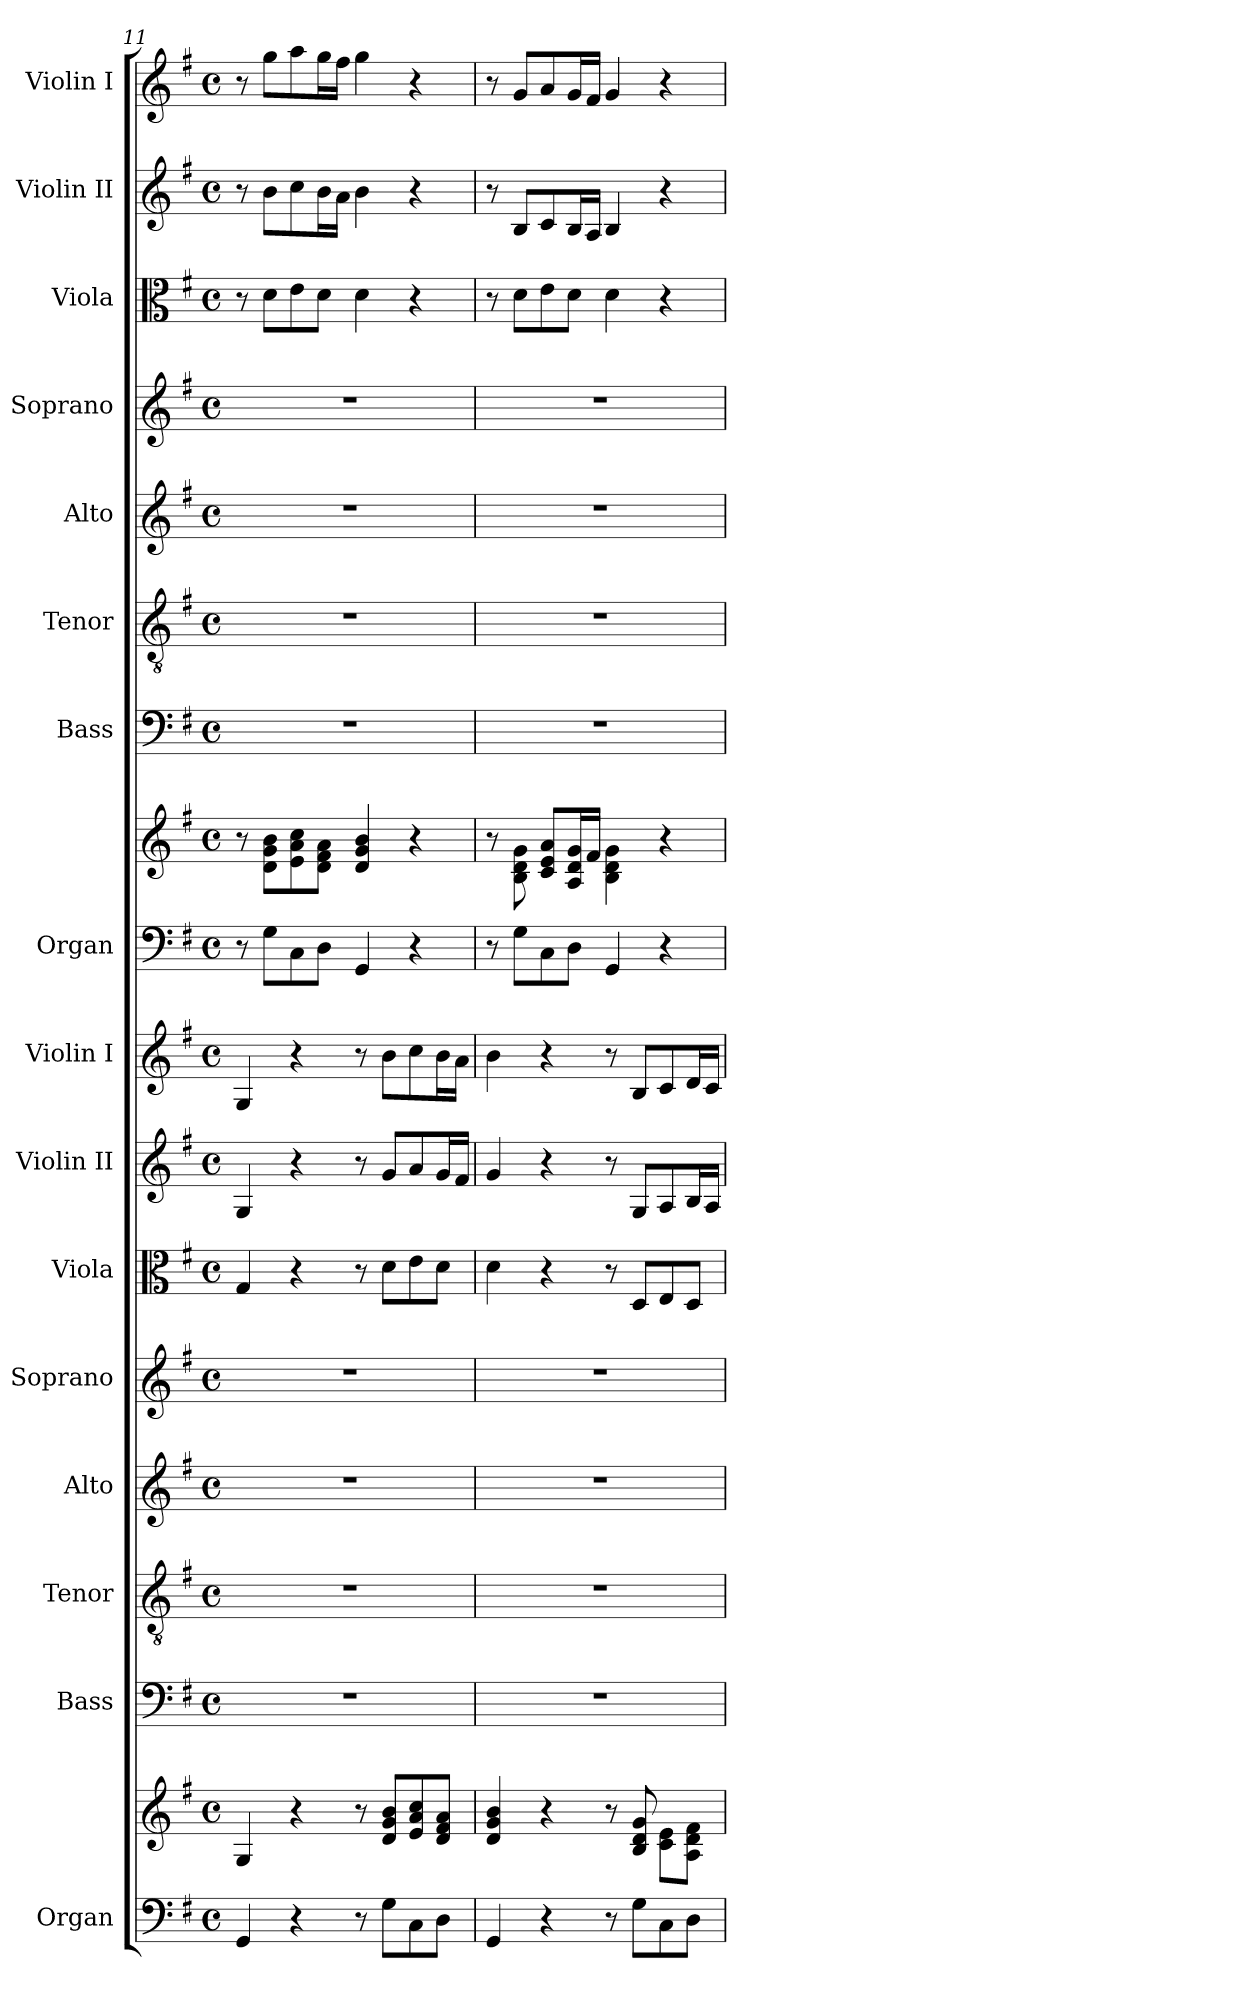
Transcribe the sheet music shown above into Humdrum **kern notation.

**kern	**kern	**kern	**kern	**kern	**kern	**kern	**kern	**kern	**kern	**kern	**kern	**kern	**kern	**kern	**kern	**kern	**kern
*part16	*part16	*part15	*part14	*part13	*part12	*part11	*part10	*part9	*part8	*part8	*part7	*part6	*part5	*part4	*part3	*part2	*part1
*staff18	*staff17	*staff16	*staff15	*staff14	*staff13	*staff12	*staff11	*staff10	*staff9	*staff8	*staff7	*staff6	*staff5	*staff4	*staff3	*staff2	*staff1
*I"Organ	*	*I"Bass	*I"Tenor	*I"Alto	*I"Soprano	*I"Viola	*I"Violin II	*I"Violin I	*I"Organ	*	*I"Bass	*I"Tenor	*I"Alto	*I"Soprano	*I"Viola	*I"Violin II	*I"Violin I
*I'Org.	*	*I'B.	*I'T.	*I'A.	*I'S.	*I'Vla.	*I'Vln. II	*I'Vln. I	*I'Org.	*	*I'B.	*I'T.	*I'A.	*I'S.	*I'Vla.	*I'Vln. II	*I'Vln. I
*clefF4	*clefG2	*clefF4	*clefGv2	*clefG2	*clefG2	*clefC3	*clefG2	*clefG2	*clefF4	*clefG2	*clefF4	*clefGv2	*clefG2	*clefG2	*clefC3	*clefG2	*clefG2
*	*	*	*ITrd7c12	*	*	*	*	*	*	*	*	*ITrd7c12	*	*	*	*	*
*k[f#]	*k[f#]	*k[f#]	*k[f#]	*k[f#]	*k[f#]	*k[f#]	*k[f#]	*k[f#]	*k[f#]	*k[f#]	*k[f#]	*k[f#]	*k[f#]	*k[f#]	*k[f#]	*k[f#]	*k[f#]
*G:	*G:	*G:	*G:	*G:	*G:	*G:	*G:	*G:	*G:	*G:	*G:	*G:	*G:	*G:	*G:	*G:	*G:
*M4/4	*M4/4	*M4/4	*M4/4	*M4/4	*M4/4	*M4/4	*M4/4	*M4/4	*M4/4	*M4/4	*M4/4	*M4/4	*M4/4	*M4/4	*M4/4	*M4/4	*M4/4
*met(c)	*met(c)	*met(c)	*met(c)	*met(c)	*met(c)	*met(c)	*met(c)	*met(c)	*met(c)	*met(c)	*met(c)	*met(c)	*met(c)	*met(c)	*met(c)	*met(c)	*met(c)
=11	=11	=11	=11	=11	=11	=11	=11	=11	=11	=11	=11	=11	=11	=11	=11	=11	=11
4GGi/	4Gi/	1r	1r	1r	1r	4Gi/	4Gi/	4Gi/	8r	8r	1r	1r	1r	1r	8r	8r	8r
.	.	.	.	.	.	.	.	.	8Gi\L	8di\ 8gi 8biL	.	.	.	.	8di\L	8bi\L	8ggi\L
4r	4r	.	.	.	.	4r	4r	4r	8Ci\	8ei\ 8ai 8cci	.	.	.	.	8ei\	8cci\	8aai\
.	.	.	.	.	.	.	.	.	8Di\J	8di\ 8f#i 8aiJ	.	.	.	.	8di\J	16bi\L	16ggi\L
.	.	.	.	.	.	.	.	.	.	.	.	.	.	.	.	16ai\JJ	16ff#i\JJ
8r	8r	.	.	.	.	8r	8r	8r	4GGi/	4di/ 4gi 4bi	.	.	.	.	4di\	4bi\	4ggi\
8Gi\L	8di/ 8gi 8biL	.	.	.	.	8di\L	8gi/L	8bi\L	.	.	.	.	.	.	.	.	.
8Ci\	8ei/ 8ai 8cci	.	.	.	.	8ei\	8ai/	8cci\	4r	4r	.	.	.	.	4r	4r	4r
8Di\J	8di/ 8f#i 8aiJ	.	.	.	.	8di\J	16gi/L	16bi\L	.	.	.	.	.	.	.	.	.
.	.	.	.	.	.	.	16f#i/JJ	16ai\JJ	.	.	.	.	.	.	.	.	.
!!LO:PB:g=z
=12	=12	=12	=12	=12	=12	=12	=12	=12	=12	=12	=12	=12	=12	=12	=12	=12	=12
4GGi/	4di/ 4gi 4bi	1r	1r	1r	1r	4di\	4gi/	4bi\	8r	8r	1r	1r	1r	1r	8r	8r	8r
.	.	.	.	.	.	.	.	.	8Gi\L	8Bi\ 8di 8gi	.	.	.	.	8di\L	8Bi/L	8gi/L
4r	4r	.	.	.	.	4r	4r	4r	8Ci\	8ci/ 8ei 8aiL	.	.	.	.	8ei\	8ci/	8ai/
.	.	.	.	.	.	.	.	.	8Di\J	16Ai/ 16di 16giL	.	.	.	.	8di\J	16Bi/L	16gi/L
.	.	.	.	.	.	.	.	.	.	16f#i/JJ	.	.	.	.	.	16Ai/JJ	16f#i/JJ
8r	8r	.	.	.	.	8r	8r	8r	4GGi/	4Bi\ 4di 4gi	.	.	.	.	4di\	4Bi/	4gi/
8Gi\L	8Bi/ 8di 8gi	.	.	.	.	8Di/L	8Gi/L	8Bi/L	.	.	.	.	.	.	.	.	.
8Ci\	8ci\ 8eiL	.	.	.	.	8Ei/	8Ai/	8ci/	4r	4r	.	.	.	.	4r	4r	4r
8Di\J	8Ai\ 8di 8f#iJ	.	.	.	.	8Di/J	16Bi/L	16di/L	.	.	.	.	.	.	.	.	.
.	.	.	.	.	.	.	16Ai/JJ	16ci/JJ	.	.	.	.	.	.	.	.	.
=	=	=	=	=	=	=	=	=	=	=	=	=	=	=	=	=	=
*-	*-	*-	*-	*-	*-	*-	*-	*-	*-	*-	*-	*-	*-	*-	*-	*-	*-
